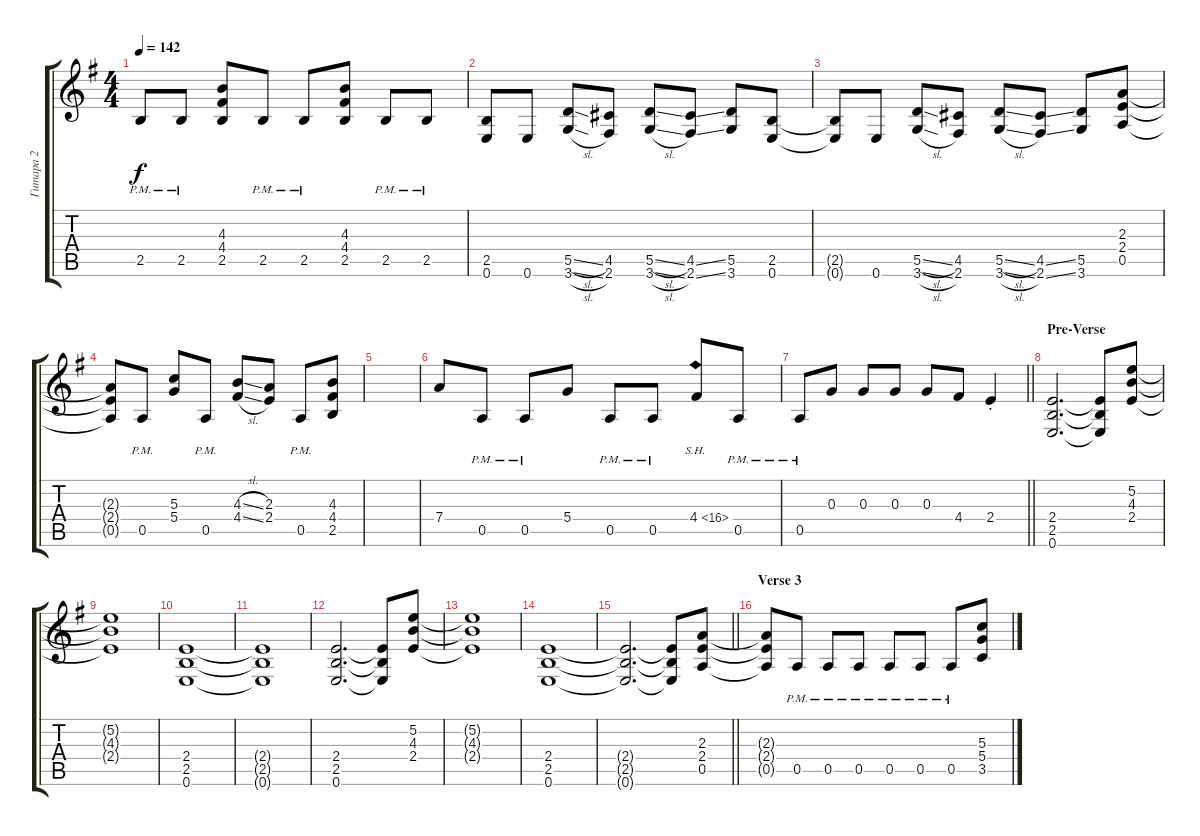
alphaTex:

\track ("Гитара 2" "Гитара 2") {instrument distortionguitar}
\staff {score tabs}
\tuning (E4 B3 G3 D3 A2 E2) {hide}
\ts (4 4)
\tempo 142
\clef g2
\ks eminor
2.5{pm}.8{dy f} 2.5{pm}.8 (4.3 4.4 2.5).8 2.5{pm}.8 2.5{pm}.8 (4.3 4.4 2.5).8 2.5{pm}.8 2.5{pm}.8 |
(2.5 0.6).8 0.6.8 (5.5{sl} 3.6{sl}).8 (4.5 2.6).8 (5.5{sl} 3.6{sl}).8 (4.5{ss} 2.6{ss}).8 (5.5 3.6).8 (2.5 0.6).8 |
(2.5{t} 0.6{t}).8 0.6.8 (5.5{sl} 3.6{sl}).8 (4.5 2.6).8 (5.5{sl} 3.6{sl}).8 (4.5{ss} 2.6{ss}).8 (5.5 3.6).8 (2.3 2.4 0.5).8 |
(2.3{t} 2.4{t} 0.5{t}).8 0.5{pm}.8 (5.3 5.4).8 0.5{pm}.8 (4.3{sl} 4.4{sl}).8 (2.3 2.4).8 0.5{pm}.8 (4.3 4.4 2.5).8 |
|
7.4.8 0.5{pm}.8 0.5{pm}.8 5.4.8 0.5{pm}.8 0.5{pm}.8 4.4{sh 12}.8 0.5{pm}.8 |
\barLineRight lightlight
0.5{pm}.8 0.3.8 0.3.8 0.3.8 0.3.8 4.4.8 2.4{st}.4 |
\section ("" "Pre-Verse")
(2.4 2.5 0.6).2{d} (2.4{t} 2.5{t} 0.6{t}).8 (5.2 4.3 2.4).8 |
(5.2{t} 4.3{t} 2.4{t}).1 |
(2.4 2.5 0.6).1 |
(2.4{t} 2.5{t} 0.6{t}).1 |
(2.4 2.5 0.6).2{d} (2.4{t} 2.5{t} 0.6{t}).8 (5.2 4.3 2.4).8 |
(5.2{t} 4.3{t} 2.4{t}).1 |
(2.4 2.5 0.6).1 |
\barLineRight lightlight
(2.4{t} 2.5{t} 0.6{t}).2{d} (2.4{t} 2.5{t} 0.6{t}).8 (2.3 2.4 0.5).8 |
\section ("" "Verse 3")
(2.3{t} 2.4{t} 0.5{t}).8 0.5{pm}.8 0.5{pm}.8 0.5{pm}.8 0.5{pm}.8 0.5{pm}.8 0.5{pm}.8 (5.3 5.4 3.5).8
